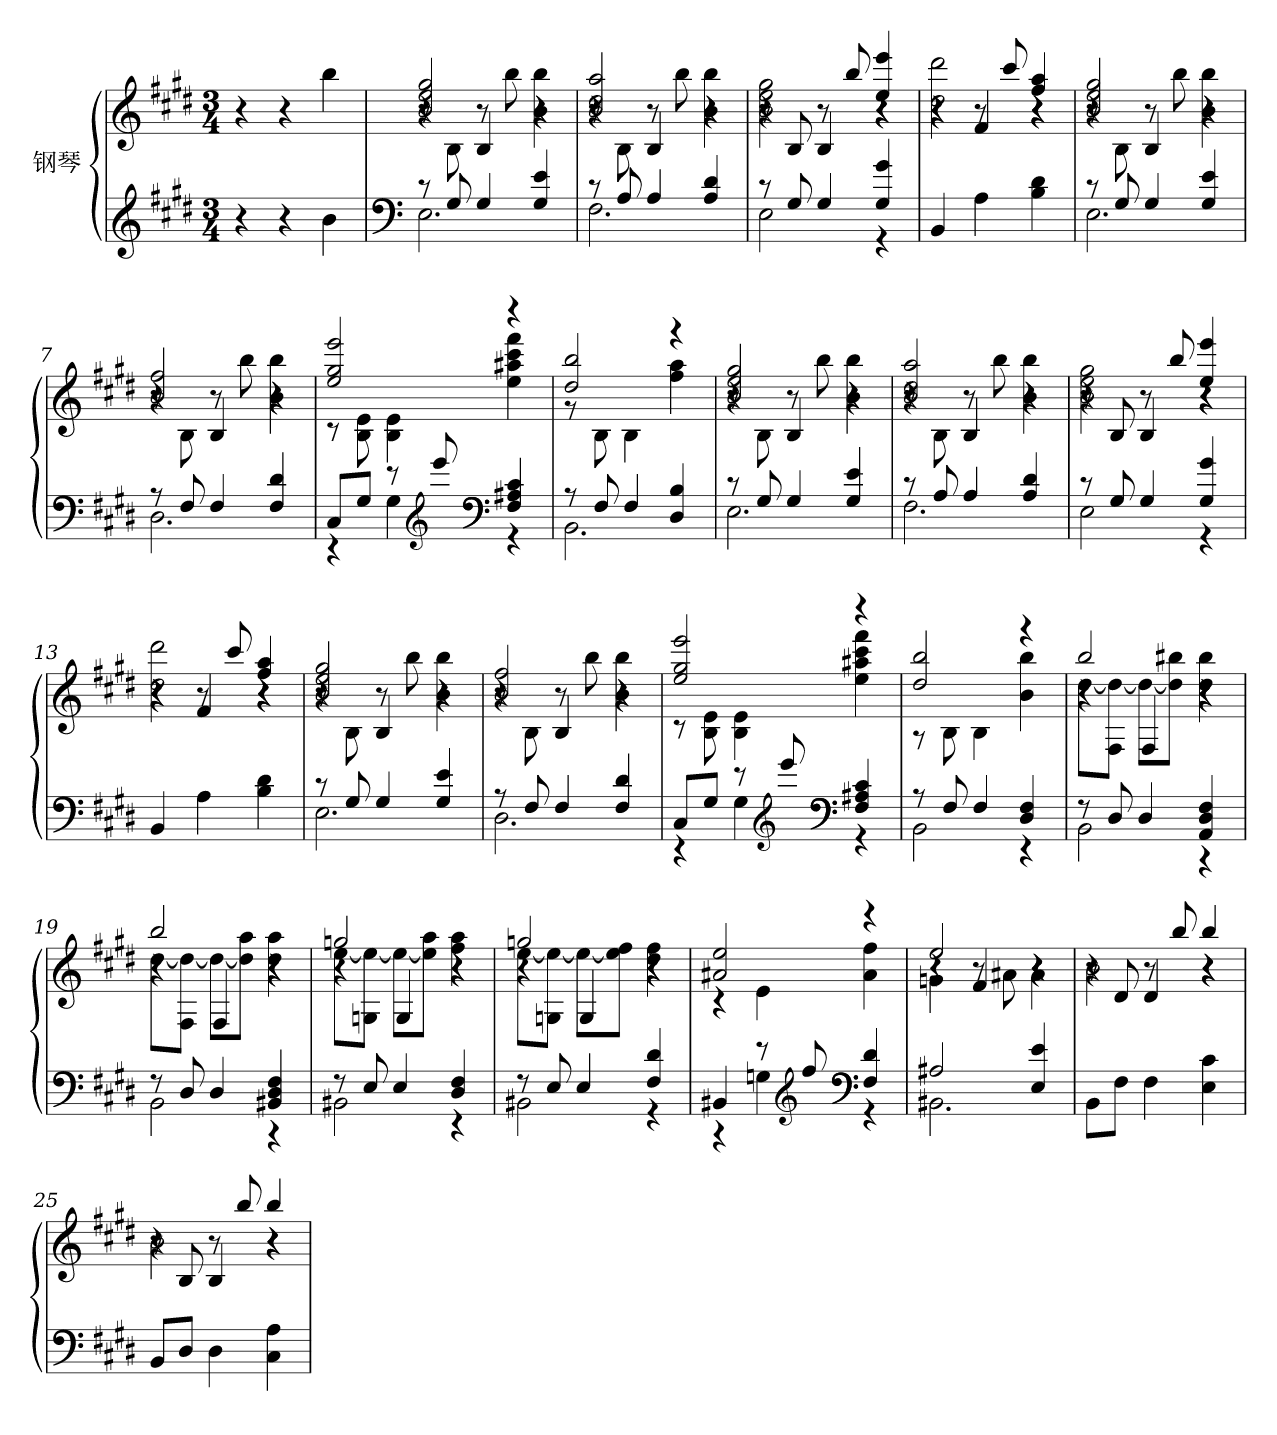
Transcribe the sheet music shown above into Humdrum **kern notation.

**kern	**kern
*part1	*part1
*staff2	*staff1
*I"钢琴	*
*clefG2	*clefG2
*k[f#c#g#d#]	*k[f#c#g#d#]
*M3/4	*M3/4
*MM117	*MM117
=1	=1
4r	4r
4r	4r
4b\	4bb\
=2	=2
*clefF4	*
*	*MM120
*^	*^
*	*	*	*^
8r	2.E\	2b/ 2ee/ 2gg#/	8r	4r
8G#/	.	.	8B\	.
4G#/	.	.	8r	4B/
*	*	*MM117	*	*
.	.	.	8bb\	.
4G#/ 4e/	.	4r	4b\ 4bb\	4r
=3	=3	=3	=3	=3
*	*	*MM120	*	*
8r	2.F#\	2b/ 2dd#/ 2aa/	8r	4r
8A/	.	.	8B\	.
4A/	.	.	8r	4B/
*	*	*MM117	*	*
.	.	.	8bb\	.
4A/ 4d#/	.	4r	4b\ 4bb\	4r
=4	=4	=4	=4	=4
*	*	*MM120	*	*
8r	2E\	8r	2b\ 2ee\ 2gg#\	4r
8G#/	.	8B/	.	.
4G#/	.	8r	.	4B/
*	*	*MM117	*	*
.	.	8bb/	.	.
4G#/ 4g#/	4r	4ee/ 4eee/	4r	4r
*v	*v	*	*	*
=5	=5	=5	=5
*	*MM120	*	*
4BB/	4r	2dd#\ 2ddd#\	4r
4A\	8r	.	4f#/
*	*MM117	*	*
.	8ccc#/	.	.
4B\ 4d#\	4ff#/ 4aa/	4r	4r
=6	=6	=6	=6
*	*MM120	*	*
*^	*	*	*
8r	2.E\	2b/ 2ee/ 2gg#/	8r	4r
8G#/	.	.	8B\	.
4G#/	.	.	8r	4B/
*	*	*MM117	*	*
.	.	.	8bb\	.
4G#/ 4e/	.	4r	4b\ 4bb\	4r
!!LO:LB:g=z	!!	!!
=7	=7	=7	=7	=7
8r	2.D#\	2b/ 2ff#/	8r	4r
8F#/	.	.	8B\	.
4F#/	.	.	8r	4B/
.	.	.	8bb\	.
4F#/ 4d#/	.	4r	4b\ 4bb\	4r
*	*	*	*v	*v
=8	=8	=8	=8
8C#/L	4r	2ee/ 2gg#/ 2eee/	8r
8G#/J	.	.	8B\ 8e\
8r	4G#\	.	4B\ 4e\
*clefG2	*	*	*
8eee/	.	.	.
*clefF4	*	*	*
4F#/ 4A#X/ 4c#/	4r	4r	4ee\ 4aa#X\ 4ccc#\ 4fff#\
=9	=9	=9	=9
8r	2.BB\	2dd#/ 2bb/	8r
8F#/	.	.	8B\
4F#/	.	.	4B\
4D#/ 4B/	.	4r	4ff#\ 4aa\
*	*	*v	*v
=10	=10	=10
*	*	*MM120
*	*	*^
*	*	*	*^
8r	2.E\	2b/ 2ee/ 2gg#/	8r	4r
8G#/	.	.	8B\	.
4G#/	.	.	8r	4B/
*	*	*MM117	*	*
.	.	.	8bb\	.
4G#/ 4e/	.	4r	4b\ 4bb\	4r
=11	=11	=11	=11	=11
*	*	*MM120	*	*
8r	2.F#\	2b/ 2dd#/ 2aa/	8r	4r
8A/	.	.	8B\	.
4A/	.	.	8r	4B/
*	*	*MM117	*	*
.	.	.	8bb\	.
4A/ 4d#/	.	4r	4b\ 4bb\	4r
!!LO:LB:g=z	!!	!!
=12	=12	=12	=12	=12
*	*	*MM120	*	*
8r	2E\	8r	2b\ 2ee\ 2gg#\	4r
8G#/	.	8B/	.	.
4G#/	.	8r	.	4B/
*	*	*MM117	*	*
.	.	8bb/	.	.
4G#/ 4g#/	4r	4ee/ 4eee/	4r	4r
*v	*v	*	*	*
=13	=13	=13	=13
*	*MM120	*	*
4BB/	4r	2dd#\ 2ddd#\	4r
4A\	8r	.	4f#/
*	*MM117	*	*
.	8ccc#/	.	.
4B\ 4d#\	4ff#/ 4aa/	4r	4r
=14	=14	=14	=14
*	*MM120	*	*
*^	*	*	*
8r	2.E\	2b/ 2ee/ 2gg#/	8r	4r
8G#/	.	.	8B\	.
4G#/	.	.	8r	4B/
*	*	*MM117	*	*
.	.	.	8bb\	.
4G#/ 4e/	.	4r	4b\ 4bb\	4r
=15	=15	=15	=15	=15
*	*	*MM120	*	*
8r	2.D#\	2b/ 2ff#/	8r	4r
8F#/	.	.	8B\	.
4F#/	.	.	8r	4B/
*	*	*MM117	*	*
.	.	.	8bb\	.
4F#/ 4d#/	.	4r	4b\ 4bb\	4r
*	*	*v	*v	*v
=16	=16	=16
*	*	*MM120
*	*	*^
8C#/L	4r	2ee/ 2gg#/ 2eee/	8r
8G#/J	.	.	8B\ 8e\
8r	4G#\	.	4B\ 4e\
*clefG2	*	*	*
8eee/	.	.	.
*clefF4	*	*	*
4F#/ 4A#X/ 4c#/	4r	4r	4ee\ 4aa#X\ 4ccc#\ 4fff#\
!!LO:LB:g=z	!!
=17	=17	=17	=17
8r	2BB\	2dd#/ 2bb/	8r
8F#/	.	.	8B\
4F#/	.	.	4B\
4D#/ 4F#/	4r	4r	4b\ 4bb\
=18	=18	=18	=18
*	*	*	*^
8r	2BB\	2bb/	[8dd#\L	4r
8D#/	.	.	8F#\ 8dd#\_J	.
4D#/	.	.	8dd#\L_	4F#/
.	.	.	8dd#\] 8bb#X\J	.
4AA/ 4D#/ 4F#/	4r	4r	4dd#\ 4bb#\	4r
=19	=19	=19	=19	=19
8r	2BB\	2bb/	[8dd#\L	4r
8D#/	.	.	8F#\ 8dd#\_J	.
4D#/	.	.	8dd#\L_	4F#/
.	.	.	8dd#\] 8aa\J	.
4BB#X/ 4D#/ 4F#/	4r	4r	4dd#\ 4aa\	4r
=20	=20	=20	=20	=20
8r	2BB#X\	2ggn/	[8ee\L	4r
8E/	.	.	8Gn\ 8ee\_J	.
4E/	.	.	8ee\L_	4G/
.	.	.	8ee\] 8aa\J	.
4D#/ 4F#/	4r	4r	4ff#\ 4aa\	4r
=21	=21	=21	=21	=21
8r	2BB#X\	2ggn/	[8ee\L	4r
8E/	.	.	8Gn\ 8ee\_J	.
4E/	.	.	8ee\L_	4G/
.	.	.	8ee\] 8ff#\J	.
4F#/ 4d#/	4r	4r	4dd#\ 4ff#\	4r
*	*	*	*v	*v
!!LO:LB:g=z
=22	=22	=22	=22
4BB#X/	4r	2a#X/ 2ee/	4r
8r	4Gn\	.	4e\
*clefG2	*	*	*
8ff#/	.	.	.
*clefF4	*	*	*
4F#/ 4d#/	4r	4r	4a#\ 4ff#\
=23	=23	=23	=23
*	*	*	*^
2A#X/	2.BB#X\	2ee/	4gn\	4r
.	.	.	8r	4f#/
.	.	.	8a#X\	.
4E/ 4e/	.	4r	4a#\	4r
*v	*v	*	*	*
=24	=24	=24	=24
*	*MM116	*	*
8BB\L	8r	2b\	4r
8F#\J	8d#/	.	.
4F#\	8r	.	4d#/
*	*MM113	*	*
.	8bb/	.	.
4E\ 4c#\	4bb/	4r	4r
=25	=25	=25	=25
*	*MM116	*	*
8BB/L	8r	2b\	4r
8D#/J	8B/	.	.
4D#\	8r	.	4B/
*	*MM112	*	*
.	8bb/	.	.
4C#\ 4A\	4bb/	4r	4r
*	*v	*v	*v
=	=
*-	*-
